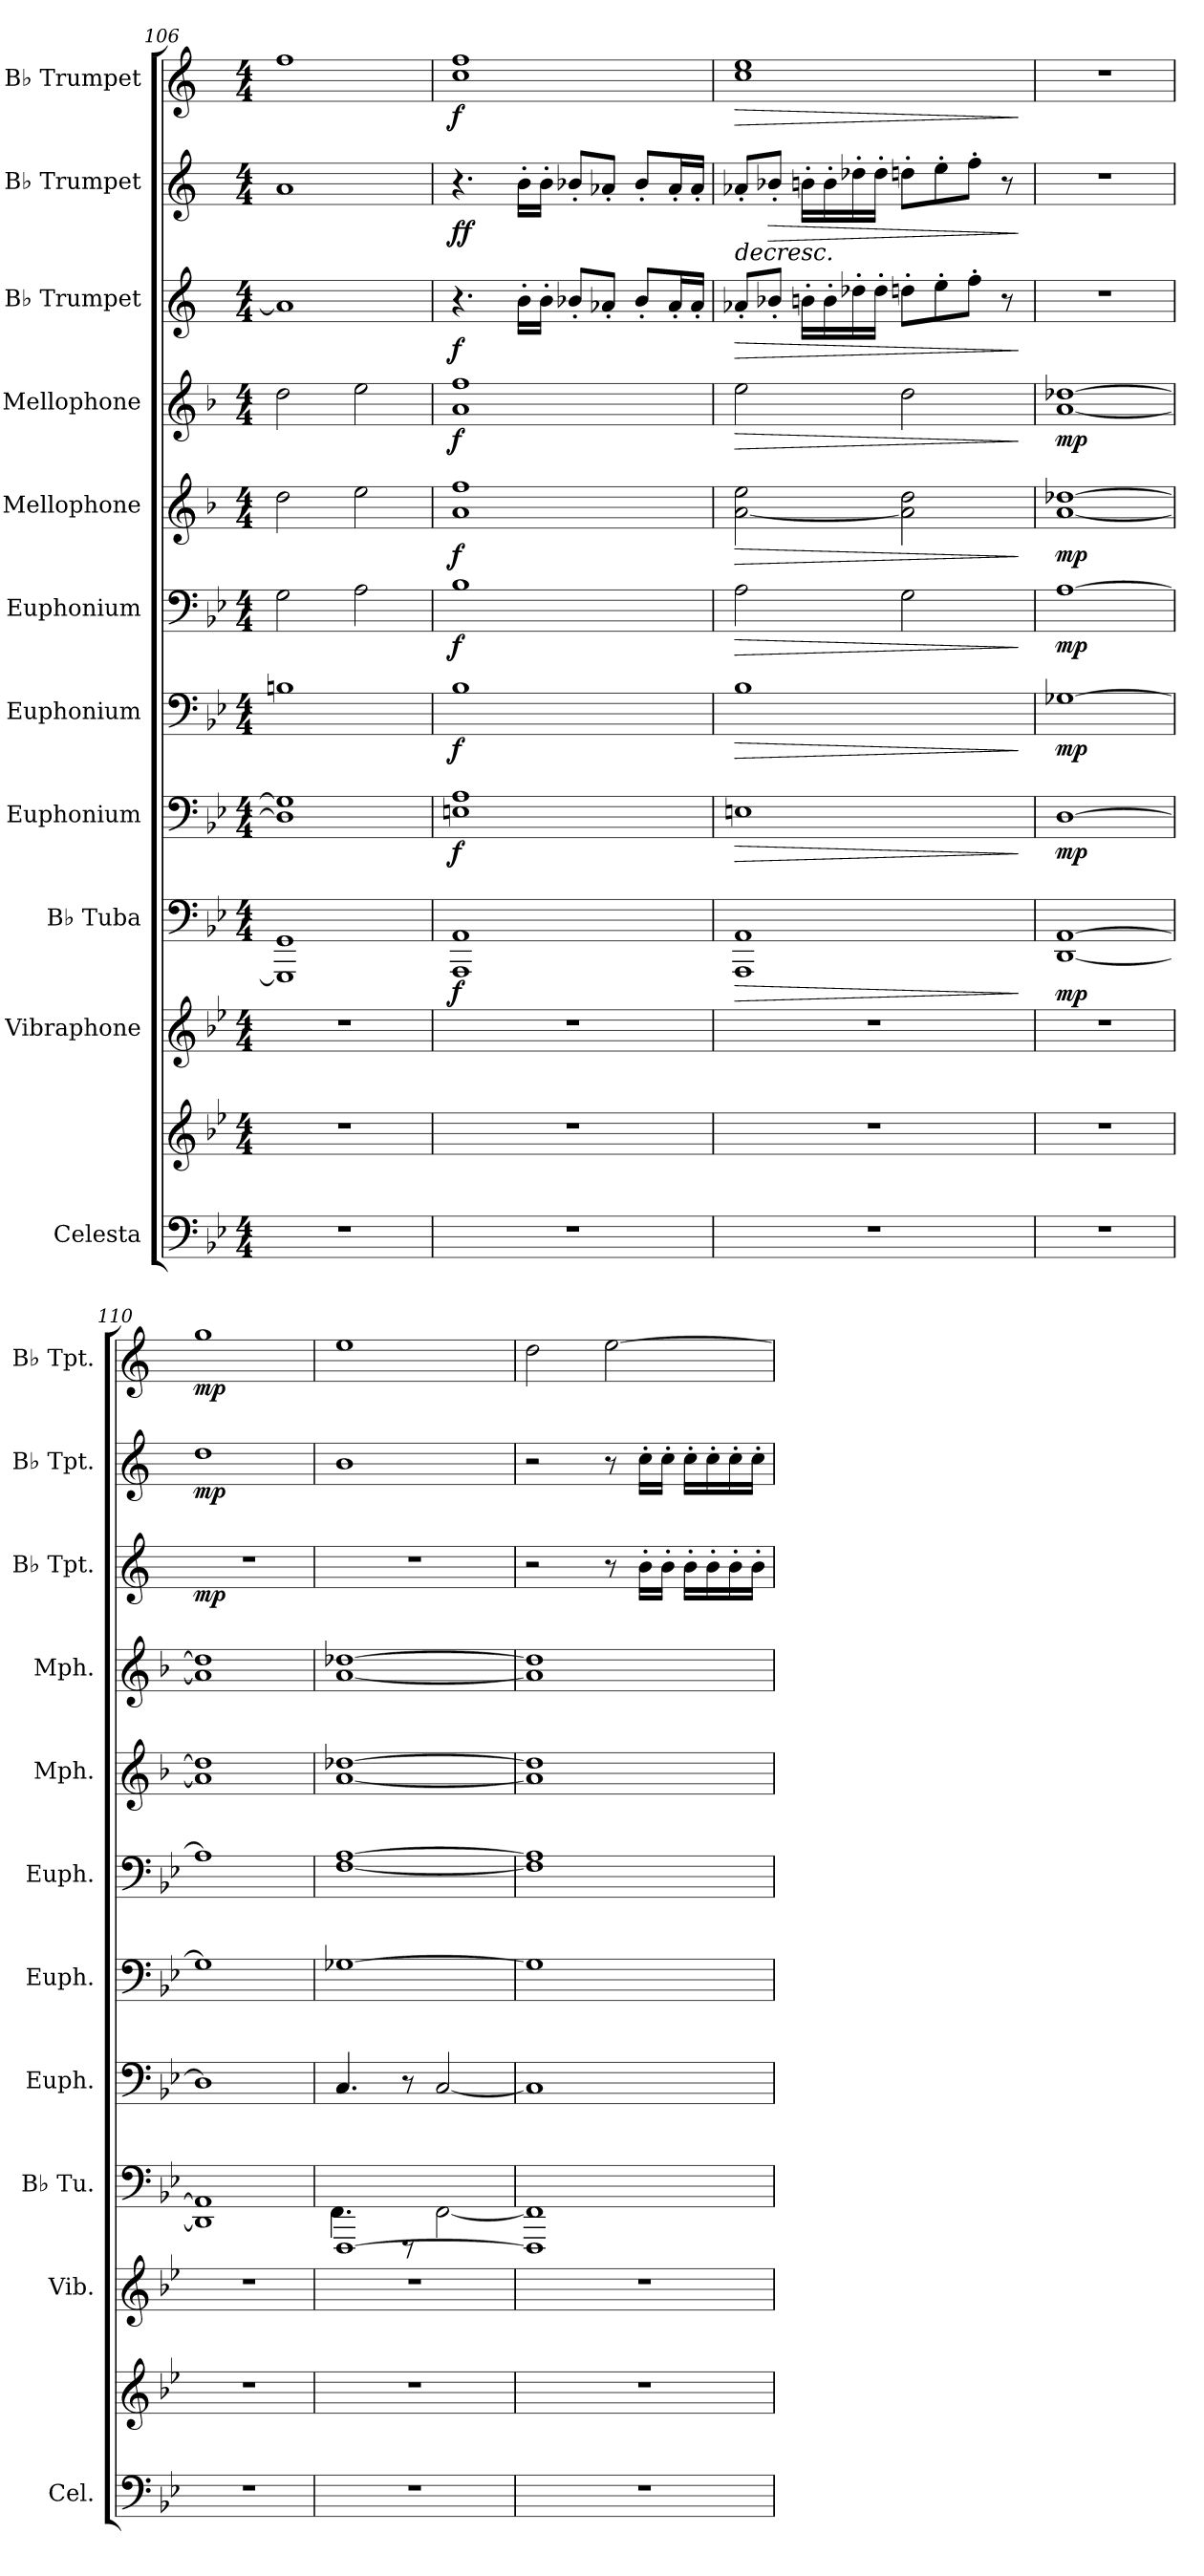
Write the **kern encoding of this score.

**kern	**kern	**kern	**dynam	**kern	**dynam	**kern	**dynam	**kern	**dynam	**kern	**dynam	**kern	**dynam	**kern	**dynam	**kern	**dynam	**kern	**dynam	**kern	**dynam
*part11	*part11	*part10	*part10	*part9	*part9	*part8	*part8	*part7	*part7	*part6	*part6	*part5	*part5	*part4	*part4	*part3	*part3	*part2	*part2	*part1	*part1
*staff12	*staff11	*staff10	*staff10	*staff9	*staff9	*staff8	*staff8	*staff7	*staff7	*staff6	*staff6	*staff5	*staff5	*staff4	*staff4	*staff3	*staff3	*staff2	*staff2	*staff1	*staff1
*I"Celesta	*	*I"Vibraphone	*	*I"B♭ Tuba	*	*I"Euphonium	*	*I"Euphonium	*	*I"Euphonium	*	*I"Mellophone	*	*I"Mellophone	*	*I"B♭ Trumpet	*	*I"B♭ Trumpet	*	*I"B♭ Trumpet	*
*I'Cel.	*	*I'Vib.	*	*I'B♭ Tu.	*	*I'Euph.	*	*I'Euph.	*	*I'Euph.	*	*I'Mph.	*	*I'Mph.	*	*I'B♭ Tpt.	*	*I'B♭ Tpt.	*	*I'B♭ Tpt.	*
*clefF4	*clefG2	*clefG2	*	*clefF4	*	*clefF4	*	*clefF4	*	*clefF4	*	*clefG2	*	*clefG2	*	*clefG2	*	*clefG2	*	*clefG2	*
*ITrd-7c-12	*ITrd-7c-12	*	*	*	*	*	*	*	*	*	*	*ITrd4c7	*	*ITrd4c7	*	*ITrd1c2	*	*ITrd1c2	*	*ITrd1c2	*
*k[b-e-]	*k[b-e-]	*k[b-e-]	*	*k[b-e-]	*	*k[b-e-]	*	*k[b-e-]	*	*k[b-e-]	*	*k[b-e-]	*	*k[b-e-]	*	*k[b-e-]	*	*k[b-e-]	*	*k[b-e-]	*
*M4/4	*M4/4	*M4/4	*	*M4/4	*	*M4/4	*	*M4/4	*	*M4/4	*	*M4/4	*	*M4/4	*	*M4/4	*	*M4/4	*	*M4/4	*
=106	=106	=106	=106	=106	=106	=106	=106	=106	=106	=106	=106	=106	=106	=106	=106	=106	=106	=106	=106	=106	=106
1r	1r	1r	.	1GGG] 1GG	.	1D] 1G]	.	1Bn	.	2G\	.	2g\	.	2g\	.	1g-]	.	1g	.	1ee-	.
.	.	.	.	.	.	.	.	.	.	2A\	.	2a\	.	2a\	.	.	.	.	.	.	.
=107	=107	=107	=107	=107	=107	=107	=107	=107	=107	=107	=107	=107	=107	=107	=107	=107	=107	=107	=107	=107	=107
!	!	!	!	!	!LO:DY:b	!	!LO:DY:b	!	!LO:DY:b	!	!LO:DY:b	!	!LO:DY:b	!	!LO:DY:b	!	!LO:DY:b	!	!LO:DY:b	!	!
!	!	!	!	!	!	!	!	!	!	!	!	!	!	!	!	!	!	!	!LO:DY:n=1:b	!	!LO:DY:b
1r	1r	1r	.	1AAA 1AA	f	1En 1A	f	1B-	f	1B-	f	1d 1b-	f	1d 1b-	f	4.r	f	4.r	f f	1b- 1ee-	f
.	.	.	.	.	.	.	.	.	.	.	.	.	.	.	.	16a'\LL	.	16a'\LL	.	.	.
.	.	.	.	.	.	.	.	.	.	.	.	.	.	.	.	16a'\JJ	.	16a'\JJ	.	.	.
.	.	.	.	.	.	.	.	.	.	.	.	.	.	.	.	8a-X'/L	.	8a-X'/L	.	.	.
.	.	.	.	.	.	.	.	.	.	.	.	.	.	.	.	8g-X'/J	.	8g-X'/J	.	.	.
.	.	.	.	.	.	.	.	.	.	.	.	.	.	.	.	8a-'/L	.	8a-'/L	.	.	.
.	.	.	.	.	.	.	.	.	.	.	.	.	.	.	.	16g-'/L	.	16g-'/L	.	.	.
.	.	.	.	.	.	.	.	.	.	.	.	.	.	.	.	16g-'/JJ	.	16g-'/JJ	.	.	.
!!LO:PB:g=z
=108	=108	=108	=108	=108	=108	=108	=108	=108	=108	=108	=108	=108	=108	=108	=108	=108	=108	=108	=108	=108	=108
!	!	!	!	!	!LO:HP:b	!	!LO:HP:b	!	!LO:HP:b	!	!LO:HP:b	!	!LO:HP:b	!	!LO:HP:b	!	!LO:HP:b	!	!LO:HP:b	!	!LO:HP:b
1r	1r	1r	.	1AAA 1AA	>	1En	>	1B-	>	2A\	>	[2d\ 2a\	>	2a\	>	8g-X'/L	>	8g-X'/L	>	1b- 1dd	>
!	!	!	!	!	!	!	!	!	!	!	!	!	!	!	!	!	!	!	!LO:HP:b	!	!
.	.	.	.	.	.	.	.	.	.	.	.	.	.	.	.	8a-X'/J	.	8a-X'/J	>	.	.
.	.	.	.	.	.	.	.	.	.	.	.	.	.	.	.	16an'\LL	.	16an'\LL	.	.	.
.	.	.	.	.	.	.	.	.	.	.	.	.	.	.	.	16a'\	.	16a'\	.	.	.
.	.	.	.	.	.	.	.	.	.	.	.	.	.	.	.	16cc-X'\	.	16cc-X'\	.	.	.
.	.	.	.	.	.	.	.	.	.	.	.	.	.	.	.	16cc-'\JJ	.	16cc-'\JJ	.	.	.
.	.	.	.	.	.	.	.	.	.	2G\	.	2d\] 2g\	.	2g\	.	8ccn'\L	.	8ccn'\L	.	.	.
.	.	.	.	.	.	.	.	.	.	.	.	.	.	.	.	8dd'\	.	8dd'\	.	.	.
.	.	.	.	.	.	.	.	.	.	.	.	.	.	.	.	8ee-'\J	.	8ee-'\J	.	.	.
.	.	.	.	.	.	.	.	.	.	.	.	.	.	.	.	8r	.	8r	.	.	.
.	.	.	.	.	]	.	]	.	]	.	]	.	]	.	]	.	]	.	] ]	.	]
=109	=109	=109	=109	=109	=109	=109	=109	=109	=109	=109	=109	=109	=109	=109	=109	=109	=109	=109	=109	=109	=109
!	!	!	!LO:DY:a	!	!	!	!LO:DY:b	!	!LO:DY:b	!	!LO:DY:b	!	!LO:DY:b	!	!LO:DY:b	!	!	!	!	!	!
1r	1r	1r	mp	[1DD [1AA	.	[1D	mp	[1G-X	mp	[1A	mp	[1d [1g-X	mp	[1d [1g-X	mp	1r	.	1r	.	1r	.
=110	=110	=110	=110	=110	=110	=110	=110	=110	=110	=110	=110	=110	=110	=110	=110	=110	=110	=110	=110	=110	=110
!	!	!	!	!	!	!	!	!	!	!	!	!	!	!	!	!	!LO:DY:b	!	!LO:DY:b	!	!LO:DY:b
1r	1r	1r	.	1DD] 1AA]	.	1D]	.	1G-]	.	1A]	.	1d] 1g-]	.	1d] 1g-]	.	1r	mp	1cc	mp	1ff	mp
=111	=111	=111	=111	=111	=111	=111	=111	=111	=111	=111	=111	=111	=111	=111	=111	=111	=111	=111	=111	=111	=111
*	*	*	*	*^	*	*	*	*	*	*	*	*	*	*	*	*	*	*	*	*	*
1r	1r	1r	.	[1FFF	4.FF\	.	4.C/	.	[1G-X	.	[1F [1A	.	[1d [1g-X	.	[1d [1g-X	.	1r	.	1a	.	1dd	.
.	.	.	.	.	8r	.	8r	.	.	.	.	.	.	.	.	.	.	.	.	.	.	.
.	.	.	.	.	[2FF\	.	[2C/	.	.	.	.	.	.	.	.	.	.	.	.	.	.	.
*	*	*	*	*v	*v	*	*	*	*	*	*	*	*	*	*	*	*	*	*	*	*	*
=112	=112	=112	=112	=112	=112	=112	=112	=112	=112	=112	=112	=112	=112	=112	=112	=112	=112	=112	=112	=112	=112
1r	1r	1r	.	1FFF] 1FF]	.	1C]	.	1G-]	.	1F] 1A]	.	1d] 1g-]	.	1d] 1g-]	.	2r	.	2r	.	2cc\	.
.	.	.	.	.	.	.	.	.	.	.	.	.	.	.	.	8r	.	8r	.	[2dd\	.
.	.	.	.	.	.	.	.	.	.	.	.	.	.	.	.	16a'\LL	.	16b-'\LL	.	.	.
.	.	.	.	.	.	.	.	.	.	.	.	.	.	.	.	16a'\JJ	.	16b-'\JJ	.	.	.
.	.	.	.	.	.	.	.	.	.	.	.	.	.	.	.	16a'\LL	.	16b-'\LL	.	.	.
.	.	.	.	.	.	.	.	.	.	.	.	.	.	.	.	16a'\	.	16b-'\	.	.	.
.	.	.	.	.	.	.	.	.	.	.	.	.	.	.	.	16a'\	.	16b-'\	.	.	.
.	.	.	.	.	.	.	.	.	.	.	.	.	.	.	.	16a'\JJ	.	16b-'\JJ	.	.	.
=	=	=	=	=	=	=	=	=	=	=	=	=	=	=	=	=	=	=	=	=	=
*-	*-	*-	*-	*-	*-	*-	*-	*-	*-	*-	*-	*-	*-	*-	*-	*-	*-	*-	*-	*-	*-
